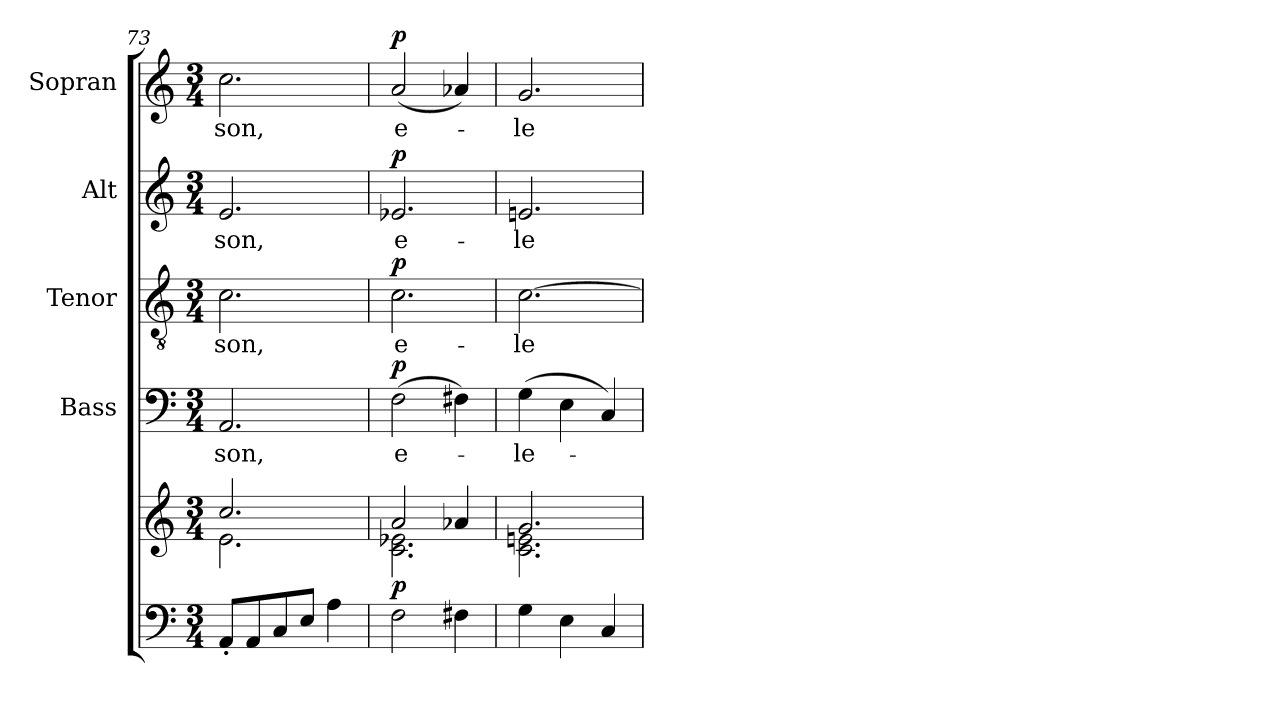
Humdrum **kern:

**kern	**kern	**dynam	**kern	**text	**dynam	**kern	**text	**dynam	**kern	**text	**dynam	**kern	**text	**dynam
*part5	*part5	*part5	*part4	*part4	*part4	*part3	*part3	*part3	*part2	*part2	*part2	*part1	*part1	*part1
*staff6	*staff5	*staff5/6	*staff4	*staff4	*staff4	*staff3	*staff3	*staff3	*staff2	*staff2	*staff2	*staff1	*staff1	*staff1
*	*	*	*I"Bass	*	*	*I"Tenor	*	*	*I"Alt	*	*	*I"Sopran	*	*
*	*	*	*I'B.	*	*	*I'T.	*	*	*I'A.	*	*	*I'S.	*	*
*clefF4	*clefG2	*	*clefF4	*	*	*clefGv2	*	*	*clefG2	*	*	*clefG2	*	*
*k[]	*k[]	*	*k[]	*	*	*k[]	*	*	*k[]	*	*	*k[]	*	*
*C:	*C:	*	*C:	*	*	*C:	*	*	*C:	*	*	*C:	*	*
*M3/4	*M3/4	*	*M3/4	*	*	*M3/4	*	*	*M3/4	*	*	*M3/4	*	*
=73	=73	=73	=73	=73	=73	=73	=73	=73	=73	=73	=73	=73	=73	=73
*	*^	*	*	*	*	*	*	*	*	*	*	*	*	*
!	!	!	!	!	!LO:LY:b	!	!	!LO:LY:b	!	!	!LO:LY:b	!	!	!LO:LY:b	!
8AA'</L	2.cc/	2.e\	.	2.AA/	-son,	.	2.c\	-son,	.	2.e/	-son,	.	2.cc\	-son,	.
8AA/	.	.	.	.	.	.	.	.	.	.	.	.	.	.	.
8C/	.	.	.	.	.	.	.	.	.	.	.	.	.	.	.
8E/J	.	.	.	.	.	.	.	.	.	.	.	.	.	.	.
4A\	.	.	.	.	.	.	.	.	.	.	.	.	.	.	.
=74	=74	=74	=74	=74	=74	=74	=74	=74	=74	=74	=74	=74	=74	=74	=74
!	!	!	!LO:DY:b	!	!LO:LY:b	!LO:DY:a	!	!LO:LY:b	!LO:DY:a	!	!LO:LY:b	!LO:DY:a	!	!LO:LY:b	!LO:DY:a
2F\	2a/	2.c\ 2.e-X\	p	(>2F\	e-	p	2.c\	e-	p	2.e-X/	e-	p	(<2a/	e-	p
4F#X\	4a-X/	.	.	4F#X\)	.	.	.	.	.	.	.	.	4a-X/)	.	.
!!LO:LB:g=z
=75	=75	=75	=75	=75	=75	=75	=75	=75	=75	=75	=75	=75	=75	=75	=75
!	!	!	!	!	!LO:LY:b	!	!	!LO:LY:b	!	!	!LO:LY:b	!	!	!LO:LY:b	!
4G\	2.g/	2.c\ 2.en\	.	(>4G\	-le-	.	[2.c\	-le-	.	2.en/	-le-	.	2.g/	-le-	.
4E\	.	.	.	4E\	.	.	.	.	.	.	.	.	.	.	.
4C/	.	.	.	4C/)	.	.	.	.	.	.	.	.	.	.	.
*	*v	*v	*	*	*	*	*	*	*	*	*	*	*	*	*
=	=	=	=	=	=	=	=	=	=	=	=	=	=	=
*-	*-	*-	*-	*-	*-	*-	*-	*-	*-	*-	*-	*-	*-	*-
